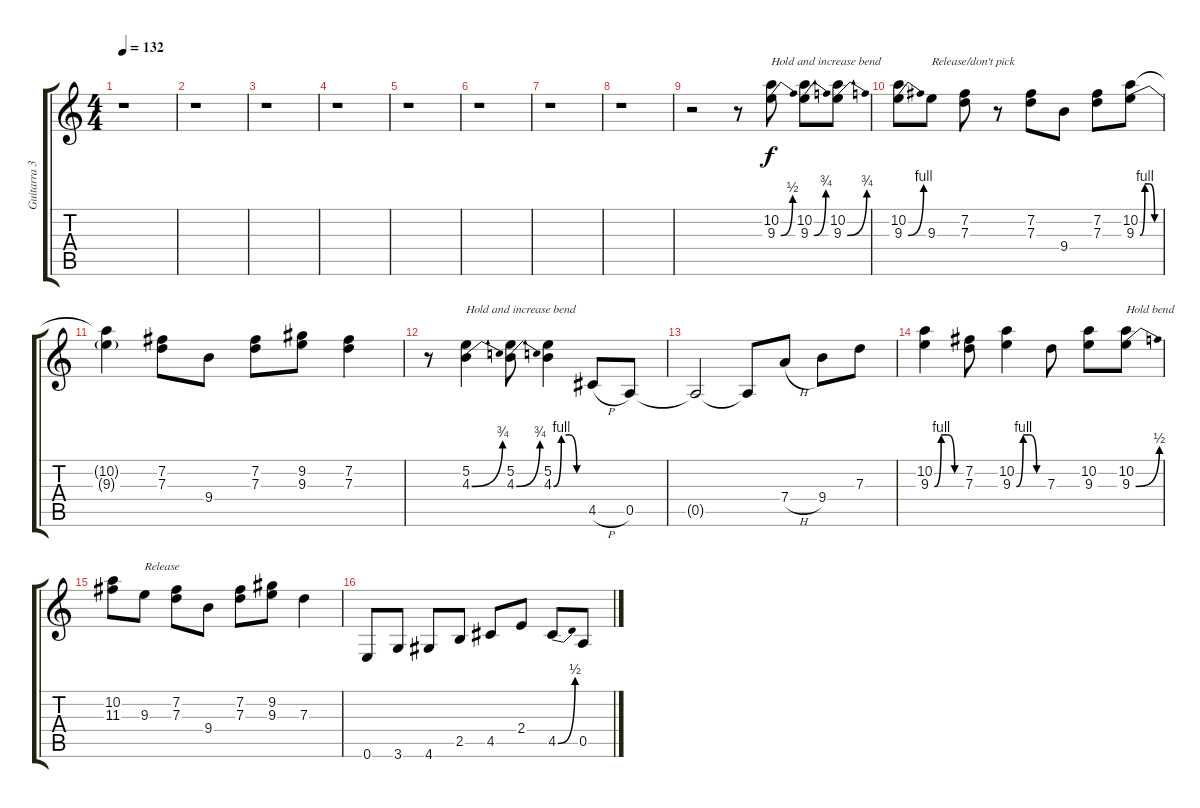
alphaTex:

\track ("Guitarra 3" "Guitarra 3") {instrument distortionguitar}
\staff {score tabs}
\tuning (E4 B3 G3 D3 A2 E2) {hide}
\ts (4 4)
\tempo 132
\clef g2
\ks c
r.1{dy f instrument distortionguitar} |
r.1 |
r.1 |
r.1 |
r.1 |
r.1 |
r.1 |
r.1 |
r.2 r.8 (10.2 9.3{be (bend 0 0 60 2)}).8{txt "Hold and increase bend"} (10.2 9.3{be (bend 0 0 60 3)}).8 (10.2 9.3{be (bend 0 0 60 3)}).8 |
(10.2 9.3{be (bend 0 0 60 4)}).8 9.3.8{txt "Release/don't pick"} (7.2 7.3).8 r.8 (7.2 7.3).8 9.4.8 (7.2 7.3).8 (10.2 9.3{be (custom 0 0 15 4 30 4 45 0 60 0)}).8 |
(10.2{t} 9.3{t}).4 (7.2 7.3).8 9.4.8 (7.2 7.3).8 (9.2 9.3).8 (7.2 7.3).4 |
r.8 (5.2 4.3{be (bend 0 0 60 3)}).4{txt "Hold and increase bend"} (5.2 4.3{be (bend 0 0 60 3)}).8 (5.2 4.3{be (custom 0 0 15 4 30 4 45 0 60 0)}).4 4.5{h}.8 0.5.8 |
0.5{t}.2 0.5{t}.8 7.4{h}.8 9.4.8 7.3.8 |
(10.2 9.3{be (custom 0 0 15 4 30 4 45 0 60 0)}).4 (7.2 7.3).8 (10.2 9.3{be (custom 0 0 15 4 30 4 45 0 60 0)}).4 7.3.8 (10.2 9.3).8 (10.2 9.3{be (bend 0 0 60 2)}).8{txt "Hold bend"} |
(10.2 11.3).8 9.3.8{txt "Release"} (7.2 7.3).8 9.4.8 (7.2 7.3).8 (9.2 9.3).8 7.3.4 |
0.6.8 3.6.8 4.6.8 2.5.8 4.5.8 2.4.8 4.5{be (bend 0 0 60 2)}.8 0.5.8
